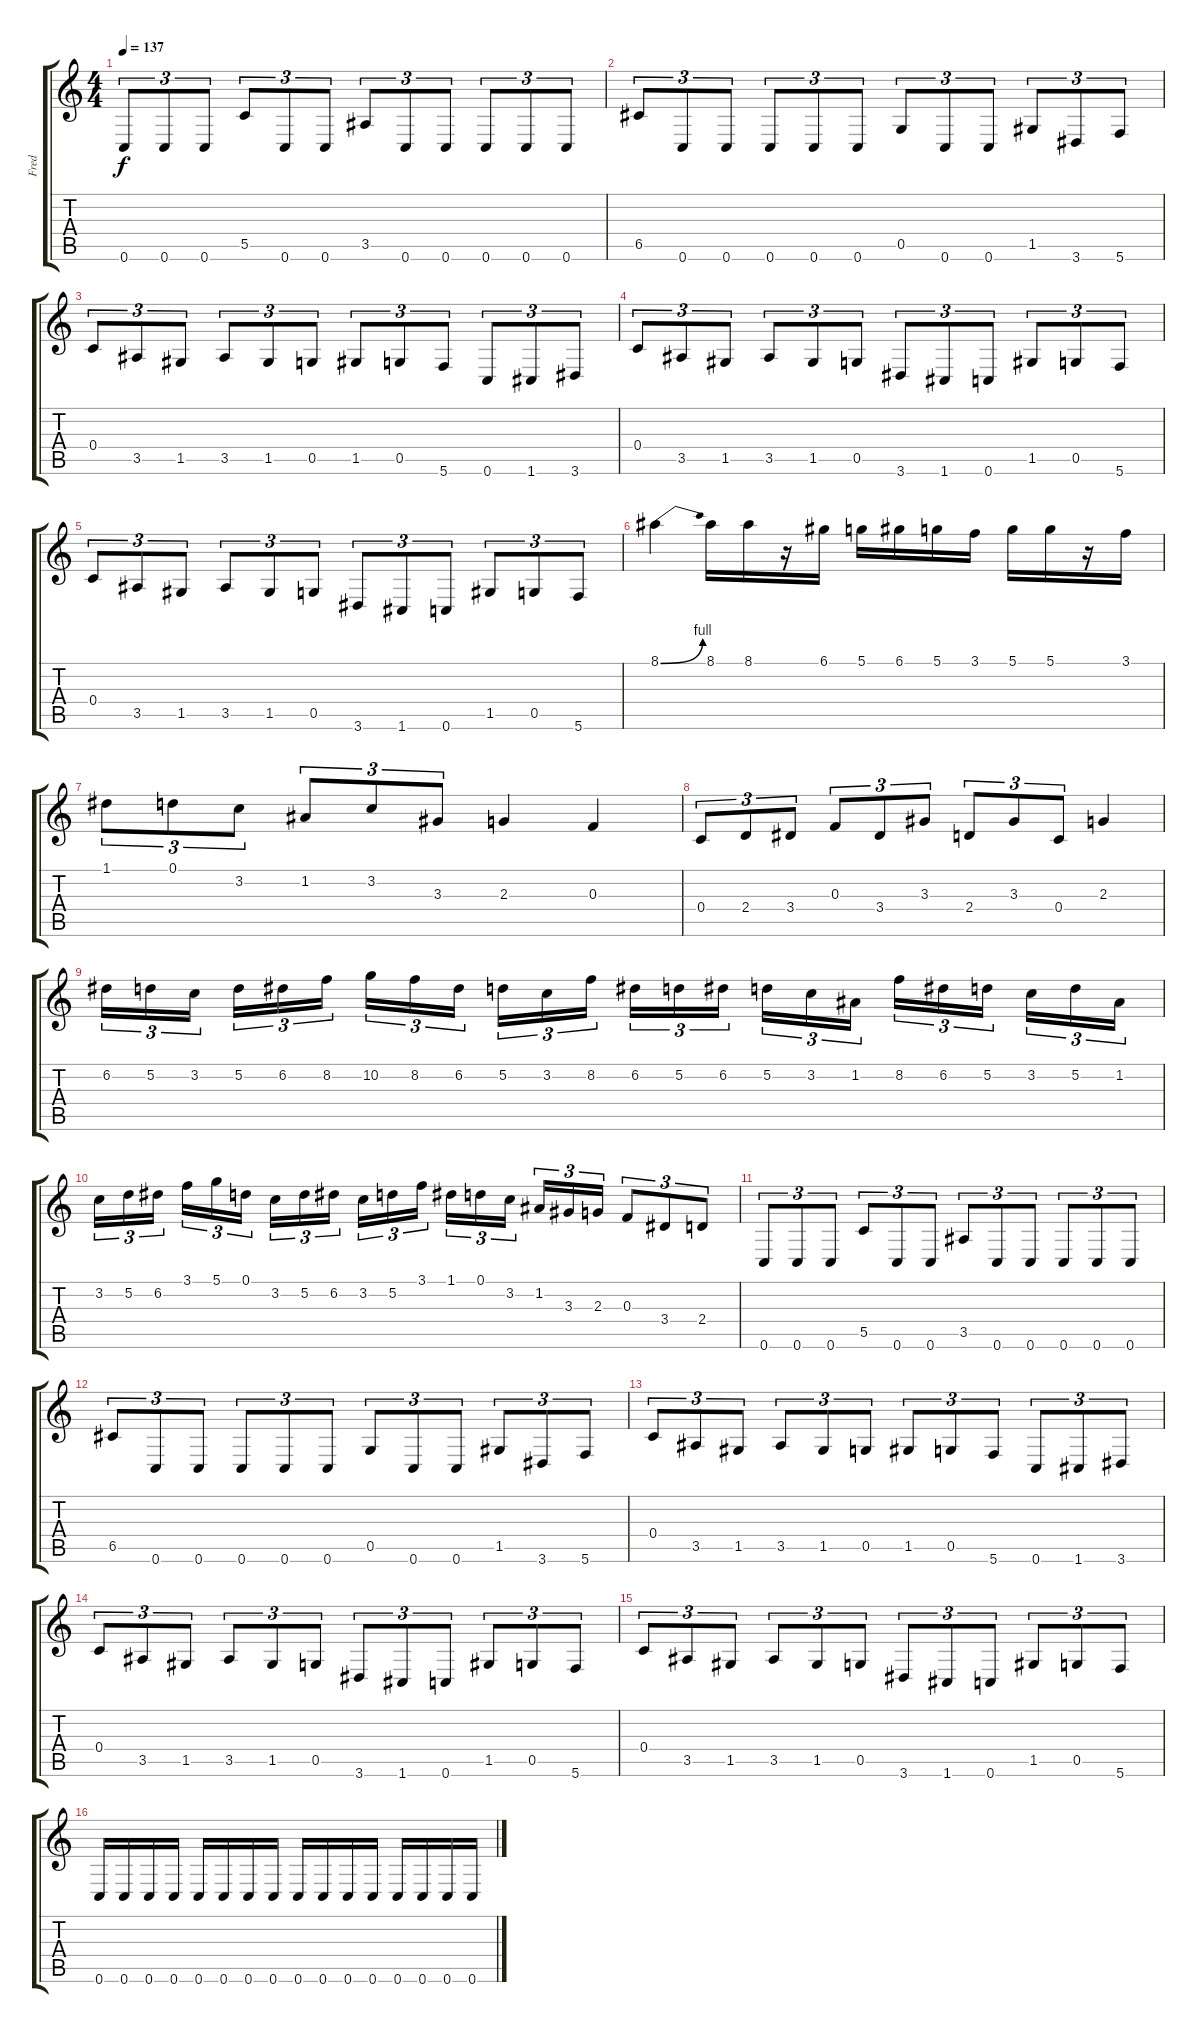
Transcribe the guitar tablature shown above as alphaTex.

\track ("Fred" "Fred") {instrument acousticguitarsteel}
\staff {score tabs}
\tuning (D4 A3 F3 C3 G2 C2) {hide}
\ts (4 4)
\tempo 137
\clef g2
\ks c
0.6.8{tu (3 2) dy f} 0.6.8{tu (3 2)} 0.6.8{tu (3 2)} 5.5.8{tu (3 2)} 0.6.8{tu (3 2)} 0.6.8{tu (3 2)} 3.5.8{tu (3 2)} 0.6.8{tu (3 2)} 0.6.8{tu (3 2)} 0.6.8{tu (3 2)} 0.6.8{tu (3 2)} 0.6.8{tu (3 2)} |
6.5.8{tu (3 2)} 0.6.8{tu (3 2)} 0.6.8{tu (3 2)} 0.6.8{tu (3 2)} 0.6.8{tu (3 2)} 0.6.8{tu (3 2)} 0.5.8{tu (3 2)} 0.6.8{tu (3 2)} 0.6.8{tu (3 2)} 1.5.8{tu (3 2)} 3.6.8{tu (3 2)} 5.6.8{tu (3 2)} |
0.4.8{tu (3 2)} 3.5.8{tu (3 2)} 1.5.8{tu (3 2)} 3.5.8{tu (3 2)} 1.5.8{tu (3 2)} 0.5.8{tu (3 2)} 1.5.8{tu (3 2)} 0.5.8{tu (3 2)} 5.6.8{tu (3 2)} 0.6.8{tu (3 2)} 1.6.8{tu (3 2)} 3.6.8{tu (3 2)} |
0.4.8{tu (3 2)} 3.5.8{tu (3 2)} 1.5.8{tu (3 2)} 3.5.8{tu (3 2)} 1.5.8{tu (3 2)} 0.5.8{tu (3 2)} 3.6.8{tu (3 2)} 1.6.8{tu (3 2)} 0.6.8{tu (3 2)} 1.5.8{tu (3 2)} 0.5.8{tu (3 2)} 5.6.8{tu (3 2)} |
0.4.8{tu (3 2)} 3.5.8{tu (3 2)} 1.5.8{tu (3 2)} 3.5.8{tu (3 2)} 1.5.8{tu (3 2)} 0.5.8{tu (3 2)} 3.6.8{tu (3 2)} 1.6.8{tu (3 2)} 0.6.8{tu (3 2)} 1.5.8{tu (3 2)} 0.5.8{tu (3 2)} 5.6.8{tu (3 2)} |
8.1{be (bend 0 0 60 4)}.4 8.1.16 8.1.16 r.16 6.1.16 5.1.16 6.1.16 5.1.16 3.1.16 5.1.16 5.1.16 r.16 3.1.16 |
1.1.8{tu (3 2)} 0.1.8{tu (3 2)} 3.2.8{tu (3 2)} 1.2.8{tu (3 2)} 3.2.8{tu (3 2)} 3.3.8{tu (3 2)} 2.3.4 0.3.4 |
0.4.8{tu (3 2)} 2.4.8{tu (3 2)} 3.4.8{tu (3 2)} 0.3.8{tu (3 2)} 3.4.8{tu (3 2)} 3.3.8{tu (3 2)} 2.4.8{tu (3 2)} 3.3.8{tu (3 2)} 0.4.8{tu (3 2)} 2.3.4 |
6.2.16{tu (3 2)} 5.2.16{tu (3 2)} 3.2.16{tu (3 2)} 5.2.16{tu (3 2)} 6.2.16{tu (3 2)} 8.2.16{tu (3 2)} 10.2.16{tu (3 2)} 8.2.16{tu (3 2)} 6.2.16{tu (3 2)} 5.2.16{tu (3 2)} 3.2.16{tu (3 2)} 8.2.16{tu (3 2)} 6.2.16{tu (3 2)} 5.2.16{tu (3 2)} 6.2.16{tu (3 2)} 5.2.16{tu (3 2)} 3.2.16{tu (3 2)} 1.2.16{tu (3 2)} 8.2.16{tu (3 2)} 6.2.16{tu (3 2)} 5.2.16{tu (3 2)} 3.2.16{tu (3 2)} 5.2.16{tu (3 2)} 1.2.16{tu (3 2)} |
3.2.16{tu (3 2)} 5.2.16{tu (3 2)} 6.2.16{tu (3 2)} 3.1.16{tu (3 2)} 5.1.16{tu (3 2)} 0.1.16{tu (3 2)} 3.2.16{tu (3 2)} 5.2.16{tu (3 2)} 6.2.16{tu (3 2)} 3.2.16{tu (3 2)} 5.2.16{tu (3 2)} 3.1.16{tu (3 2)} 1.1.16{tu (3 2)} 0.1.16{tu (3 2)} 3.2.16{tu (3 2)} 1.2.16{tu (3 2)} 3.3.16{tu (3 2)} 2.3.16{tu (3 2)} 0.3.8{tu (3 2)} 3.4.8{tu (3 2)} 2.4.8{tu (3 2)} |
0.6.8{tu (3 2)} 0.6.8{tu (3 2)} 0.6.8{tu (3 2)} 5.5.8{tu (3 2)} 0.6.8{tu (3 2)} 0.6.8{tu (3 2)} 3.5.8{tu (3 2)} 0.6.8{tu (3 2)} 0.6.8{tu (3 2)} 0.6.8{tu (3 2)} 0.6.8{tu (3 2)} 0.6.8{tu (3 2)} |
6.5.8{tu (3 2)} 0.6.8{tu (3 2)} 0.6.8{tu (3 2)} 0.6.8{tu (3 2)} 0.6.8{tu (3 2)} 0.6.8{tu (3 2)} 0.5.8{tu (3 2)} 0.6.8{tu (3 2)} 0.6.8{tu (3 2)} 1.5.8{tu (3 2)} 3.6.8{tu (3 2)} 5.6.8{tu (3 2)} |
0.4.8{tu (3 2)} 3.5.8{tu (3 2)} 1.5.8{tu (3 2)} 3.5.8{tu (3 2)} 1.5.8{tu (3 2)} 0.5.8{tu (3 2)} 1.5.8{tu (3 2)} 0.5.8{tu (3 2)} 5.6.8{tu (3 2)} 0.6.8{tu (3 2)} 1.6.8{tu (3 2)} 3.6.8{tu (3 2)} |
0.4.8{tu (3 2)} 3.5.8{tu (3 2)} 1.5.8{tu (3 2)} 3.5.8{tu (3 2)} 1.5.8{tu (3 2)} 0.5.8{tu (3 2)} 3.6.8{tu (3 2)} 1.6.8{tu (3 2)} 0.6.8{tu (3 2)} 1.5.8{tu (3 2)} 0.5.8{tu (3 2)} 5.6.8{tu (3 2)} |
0.4.8{tu (3 2)} 3.5.8{tu (3 2)} 1.5.8{tu (3 2)} 3.5.8{tu (3 2)} 1.5.8{tu (3 2)} 0.5.8{tu (3 2)} 3.6.8{tu (3 2)} 1.6.8{tu (3 2)} 0.6.8{tu (3 2)} 1.5.8{tu (3 2)} 0.5.8{tu (3 2)} 5.6.8{tu (3 2)} |
0.6.16 0.6.16 0.6.16 0.6.16 0.6.16 0.6.16 0.6.16 0.6.16 0.6.16 0.6.16 0.6.16 0.6.16 0.6.16 0.6.16 0.6.16 0.6.16
